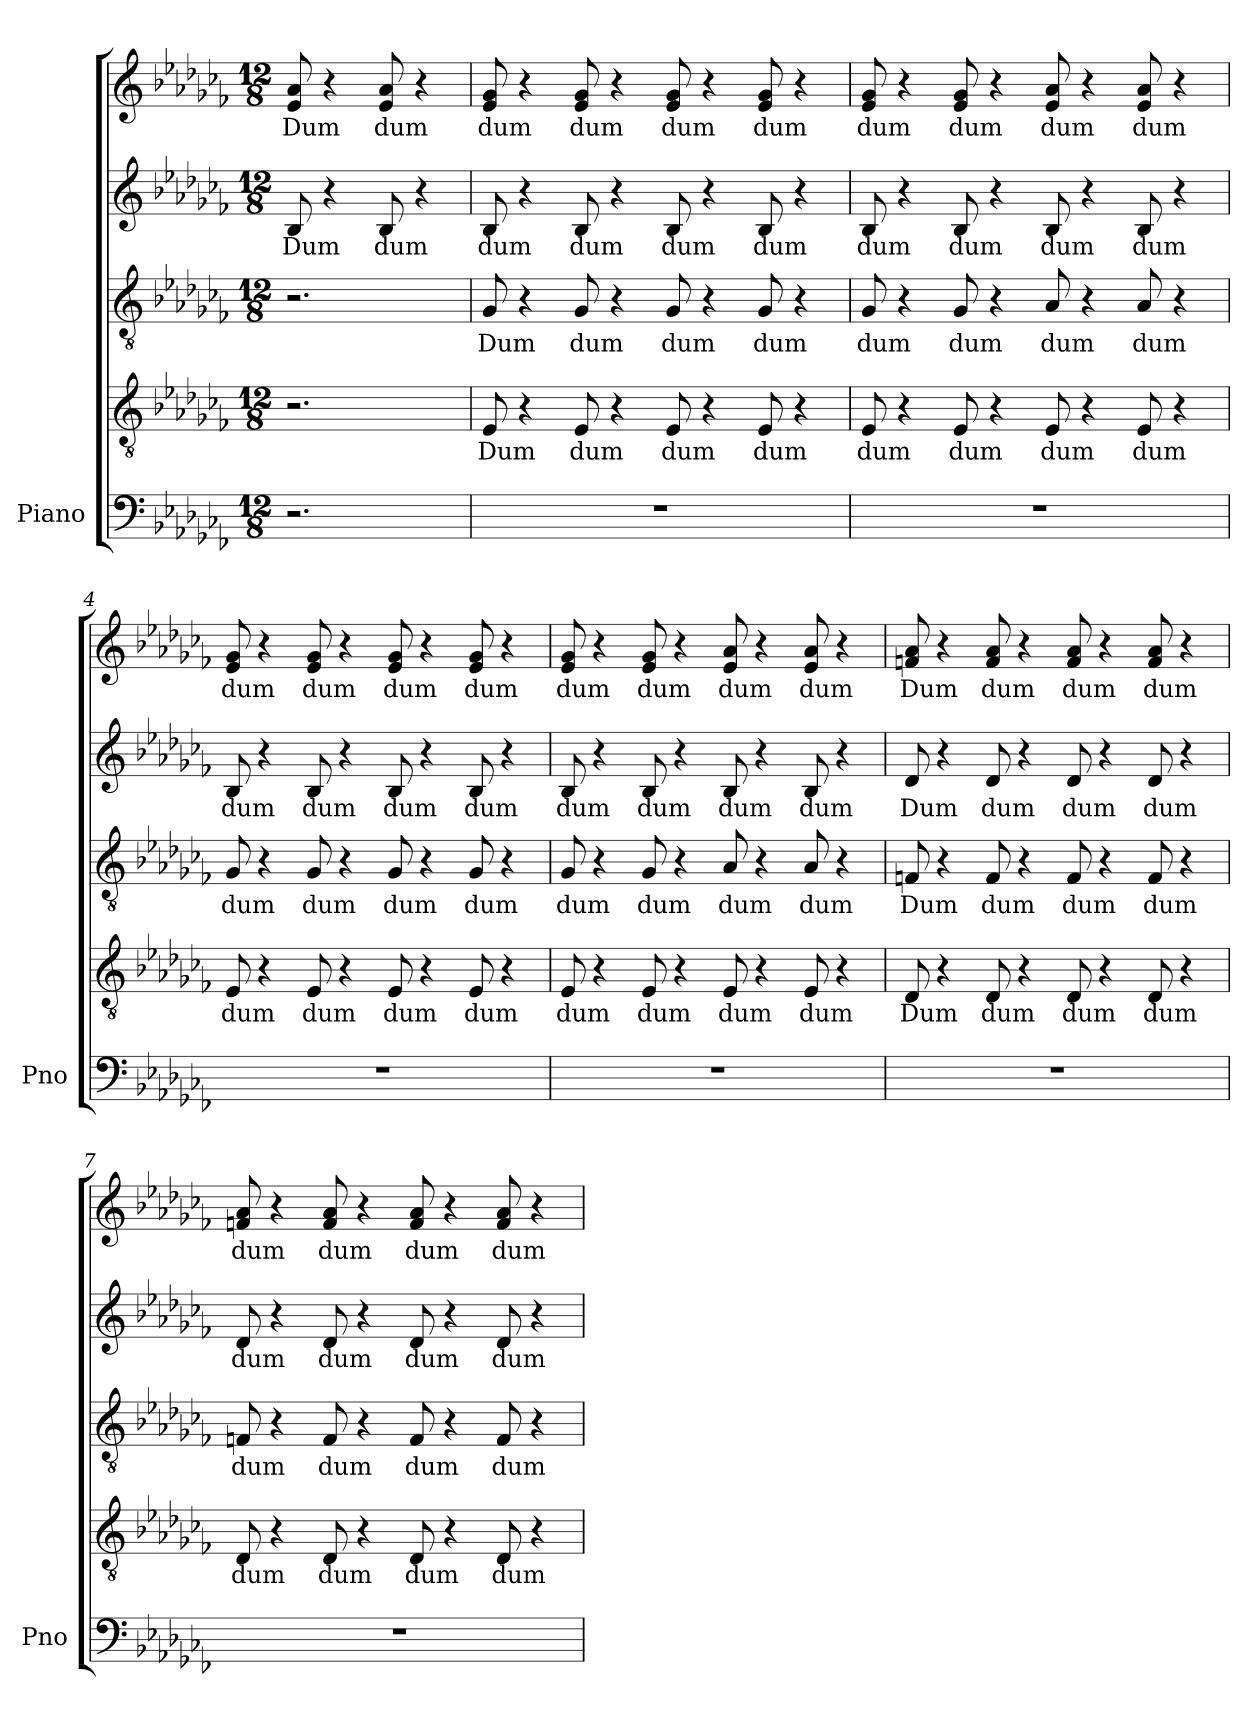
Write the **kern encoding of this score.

**kern	**kern	**text	**kern	**text	**kern	**text	**kern	**text
*part1	*part1	*part1	*part1	*part1	*part1	*part1	*part1	*part1
*staff5	*staff4	*staff4	*staff3	*staff3	*staff2	*staff2	*staff1	*staff1
*I"Piano	*	*	*	*	*	*	*	*
*I'Pno	*	*	*	*	*	*	*	*
*clefF4	*clefGv2	*	*clefGv2	*	*clefG2	*	*clefG2	*
*k[b-e-a-d-g-c-f-]	*k[b-e-a-d-g-c-f-]	*	*k[b-e-a-d-g-c-f-]	*	*k[b-e-a-d-g-c-f-]	*	*k[b-e-a-d-g-c-f-]	*
*M12/8	*M12/8	*	*M12/8	*	*M12/8	*	*M12/8	*
*MM180	*MM180	*	*MM180	*	*MM180	*	*MM180	*
=1	=1	=1	=1	=1	=1	=1	=1	=1
!	!	!	!	!	!	!LO:LY:b	!	!LO:LY:b
2.r	2.r	.	2.r	.	8B-/	Dum	8e-/ 8a-/	Dum
.	.	.	.	.	4r	.	4r	.
!	!	!	!	!	!	!LO:LY:b	!	!LO:LY:b
.	.	.	.	.	8B-/	dum	8e-/ 8a-/	dum
.	.	.	.	.	4r	.	4r	.
=2	=2	=2	=2	=2	=2	=2	=2	=2
!	!	!LO:LY:b	!	!LO:LY:b	!	!LO:LY:b	!	!LO:LY:b
1.r	8E-/	Dum	8G-/	Dum	8B-/	dum	8e-/ 8g-/	dum
.	4r	.	4r	.	4r	.	4r	.
!	!	!LO:LY:b	!	!LO:LY:b	!	!LO:LY:b	!	!LO:LY:b
.	8E-/	dum	8G-/	dum	8B-/	dum	8e-/ 8g-/	dum
.	4r	.	4r	.	4r	.	4r	.
!	!	!LO:LY:b	!	!LO:LY:b	!	!LO:LY:b	!	!LO:LY:b
.	8E-/	dum	8G-/	dum	8B-/	dum	8e-/ 8g-/	dum
.	4r	.	4r	.	4r	.	4r	.
!	!	!LO:LY:b	!	!LO:LY:b	!	!LO:LY:b	!	!LO:LY:b
.	8E-/	dum	8G-/	dum	8B-/	dum	8e-/ 8g-/	dum
.	4r	.	4r	.	4r	.	4r	.
=3	=3	=3	=3	=3	=3	=3	=3	=3
!	!	!LO:LY:b	!	!LO:LY:b	!	!LO:LY:b	!	!LO:LY:b
1.r	8E-/	dum	8G-/	dum	8B-/	dum	8e-/ 8g-/	dum
.	4r	.	4r	.	4r	.	4r	.
!	!	!LO:LY:b	!	!LO:LY:b	!	!LO:LY:b	!	!LO:LY:b
.	8E-/	dum	8G-/	dum	8B-/	dum	8e-/ 8g-/	dum
.	4r	.	4r	.	4r	.	4r	.
!	!	!LO:LY:b	!	!LO:LY:b	!	!LO:LY:b	!	!LO:LY:b
.	8E-/	dum	8A-/	dum	8B-/	dum	8e-/ 8a-/	dum
.	4r	.	4r	.	4r	.	4r	.
!	!	!LO:LY:b	!	!LO:LY:b	!	!LO:LY:b	!	!LO:LY:b
.	8E-/	dum	8A-/	dum	8B-/	dum	8e-/ 8a-/	dum
.	4r	.	4r	.	4r	.	4r	.
=4	=4	=4	=4	=4	=4	=4	=4	=4
!	!	!LO:LY:b	!	!LO:LY:b	!	!LO:LY:b	!	!LO:LY:b
1.r	8E-/	dum	8G-/	dum	8B-/	dum	8e-/ 8g-/	dum
.	4r	.	4r	.	4r	.	4r	.
!	!	!LO:LY:b	!	!LO:LY:b	!	!LO:LY:b	!	!LO:LY:b
.	8E-/	dum	8G-/	dum	8B-/	dum	8e-/ 8g-/	dum
.	4r	.	4r	.	4r	.	4r	.
!	!	!LO:LY:b	!	!LO:LY:b	!	!LO:LY:b	!	!LO:LY:b
.	8E-/	dum	8G-/	dum	8B-/	dum	8e-/ 8g-/	dum
.	4r	.	4r	.	4r	.	4r	.
!	!	!LO:LY:b	!	!LO:LY:b	!	!LO:LY:b	!	!LO:LY:b
.	8E-/	dum	8G-/	dum	8B-/	dum	8e-/ 8g-/	dum
.	4r	.	4r	.	4r	.	4r	.
=5	=5	=5	=5	=5	=5	=5	=5	=5
!	!	!LO:LY:b	!	!LO:LY:b	!	!LO:LY:b	!	!LO:LY:b
1.r	8E-/	dum	8G-/	dum	8B-/	dum	8e-/ 8g-/	dum
.	4r	.	4r	.	4r	.	4r	.
!	!	!LO:LY:b	!	!LO:LY:b	!	!LO:LY:b	!	!LO:LY:b
.	8E-/	dum	8G-/	dum	8B-/	dum	8e-/ 8g-/	dum
.	4r	.	4r	.	4r	.	4r	.
!	!	!LO:LY:b	!	!LO:LY:b	!	!LO:LY:b	!	!LO:LY:b
.	8E-/	dum	8A-/	dum	8B-/	dum	8e-/ 8a-/	dum
.	4r	.	4r	.	4r	.	4r	.
!	!	!LO:LY:b	!	!LO:LY:b	!	!LO:LY:b	!	!LO:LY:b
.	8E-/	dum	8A-/	dum	8B-/	dum	8e-/ 8a-/	dum
.	4r	.	4r	.	4r	.	4r	.
!!LO:LB:g=z
=6	=6	=6	=6	=6	=6	=6	=6	=6
!	!	!LO:LY:b	!	!LO:LY:b	!	!LO:LY:b	!	!LO:LY:b
1.r	8D-/	Dum	8Fn/	Dum	8d-/	Dum	8fn/ 8a-/	Dum
.	4r	.	4r	.	4r	.	4r	.
!	!	!LO:LY:b	!	!LO:LY:b	!	!LO:LY:b	!	!LO:LY:b
.	8D-/	dum	8F/	dum	8d-/	dum	8f/ 8a-/	dum
.	4r	.	4r	.	4r	.	4r	.
!	!	!LO:LY:b	!	!LO:LY:b	!	!LO:LY:b	!	!LO:LY:b
.	8D-/	dum	8F/	dum	8d-/	dum	8f/ 8a-/	dum
.	4r	.	4r	.	4r	.	4r	.
!	!	!LO:LY:b	!	!LO:LY:b	!	!LO:LY:b	!	!LO:LY:b
.	8D-/	dum	8F/	dum	8d-/	dum	8f/ 8a-/	dum
.	4r	.	4r	.	4r	.	4r	.
=7	=7	=7	=7	=7	=7	=7	=7	=7
!	!	!LO:LY:b	!	!LO:LY:b	!	!LO:LY:b	!	!LO:LY:b
1.r	8D-/	dum	8Fn/	dum	8d-/	dum	8fn/ 8a-/	dum
.	4r	.	4r	.	4r	.	4r	.
!	!	!LO:LY:b	!	!LO:LY:b	!	!LO:LY:b	!	!LO:LY:b
.	8D-/	dum	8F/	dum	8d-/	dum	8f/ 8a-/	dum
.	4r	.	4r	.	4r	.	4r	.
!	!	!LO:LY:b	!	!LO:LY:b	!	!LO:LY:b	!	!LO:LY:b
.	8D-/	dum	8F/	dum	8d-/	dum	8f/ 8a-/	dum
.	4r	.	4r	.	4r	.	4r	.
!	!	!LO:LY:b	!	!LO:LY:b	!	!LO:LY:b	!	!LO:LY:b
.	8D-/	dum	8F/	dum	8d-/	dum	8f/ 8a-/	dum
.	4r	.	4r	.	4r	.	4r	.
=	=	=	=	=	=	=	=	=
*-	*-	*-	*-	*-	*-	*-	*-	*-
